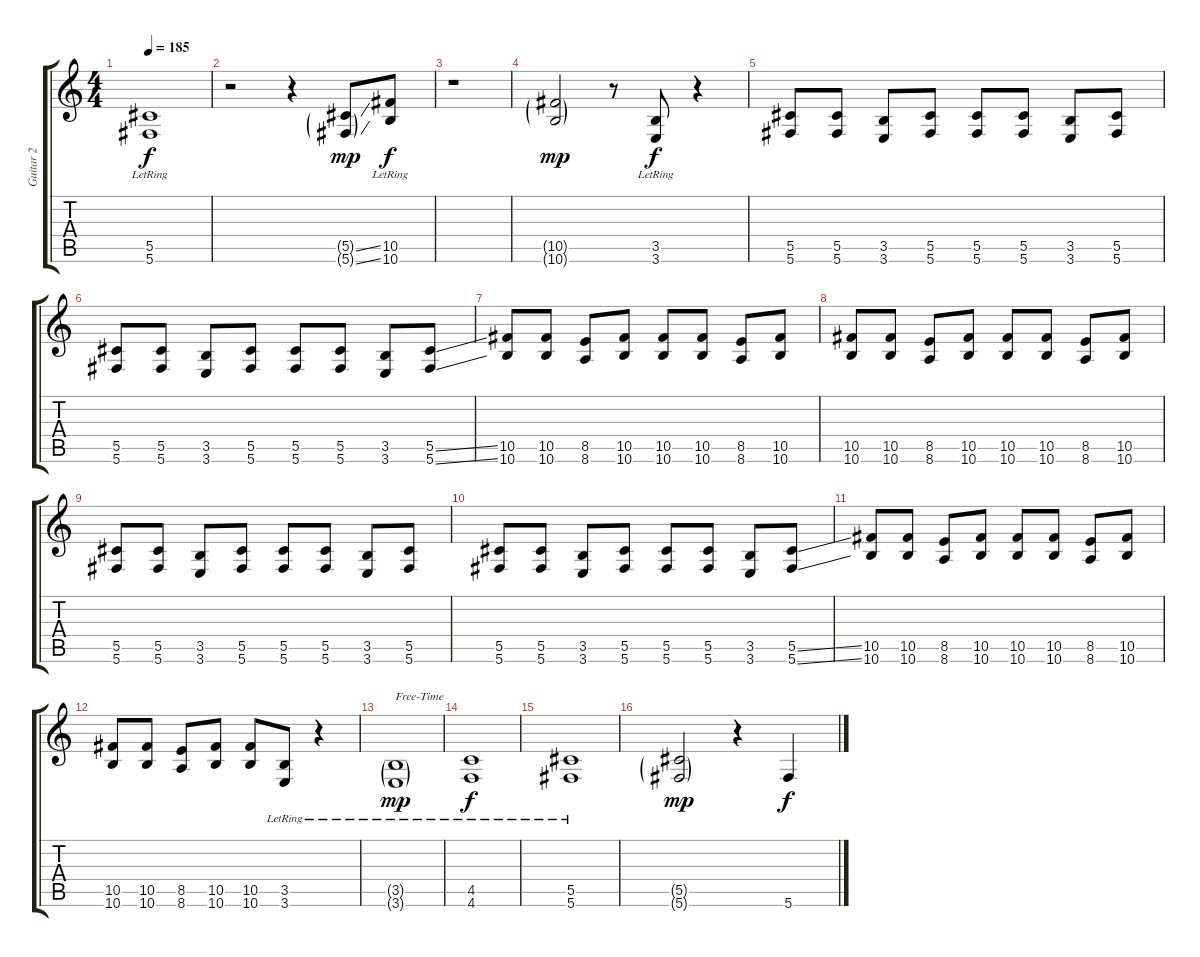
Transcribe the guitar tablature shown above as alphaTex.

\track ("Guitar 2 " "Guitar 2 ") {instrument acousticguitarsteel}
\staff {score tabs}
\tuning (Eb4 Bb3 Gb3 Db3 Ab2 Db2) {hide}
\ts (4 4)
\tempo 185
\clef g2
\ks c
(5.5{lr} 5.6{lr}).1{dy f} |
r.2 r.4 (5.5{ss g} 5.6{ss g}).8{dy mp} (10.5{lr} 10.6{lr}).8{dy f} |
r.1 |
(10.5{g} 10.6{g}).2{dy mp} r.8 (3.5{lr} 3.6{lr}).8{dy f} r.4 |
(5.5 5.6).8 (5.5 5.6).8 (3.5 3.6).8 (5.5 5.6).8 (5.5 5.6).8 (5.5 5.6).8 (3.5 3.6).8 (5.5 5.6).8 |
(5.5 5.6).8 (5.5 5.6).8 (3.5 3.6).8 (5.5 5.6).8 (5.5 5.6).8 (5.5 5.6).8 (3.5 3.6).8 (5.5{ss} 5.6{ss}).8 |
(10.5 10.6).8 (10.5 10.6).8 (8.5 8.6).8 (10.5 10.6).8 (10.5 10.6).8 (10.5 10.6).8 (8.5 8.6).8 (10.5 10.6).8 |
(10.5 10.6).8 (10.5 10.6).8 (8.5 8.6).8 (10.5 10.6).8 (10.5 10.6).8 (10.5 10.6).8 (8.5 8.6).8 (10.5 10.6).8 |
(5.5 5.6).8 (5.5 5.6).8 (3.5 3.6).8 (5.5 5.6).8 (5.5 5.6).8 (5.5 5.6).8 (3.5 3.6).8 (5.5 5.6).8 |
(5.5 5.6).8 (5.5 5.6).8 (3.5 3.6).8 (5.5 5.6).8 (5.5 5.6).8 (5.5 5.6).8 (3.5 3.6).8 (5.5{ss} 5.6{ss}).8 |
(10.5 10.6).8 (10.5 10.6).8 (8.5 8.6).8 (10.5 10.6).8 (10.5 10.6).8 (10.5 10.6).8 (8.5 8.6).8 (10.5 10.6).8 |
(10.5 10.6).8 (10.5 10.6).8 (8.5 8.6).8 (10.5 10.6).8 (10.5 10.6).8 (3.5{lr} 3.6{lr}).8 r.4 |
(3.5{g lr} 3.6{g lr}).1{txt "Free-Time" dy mp} |
(4.5{lr} 4.6{lr}).1{dy f} |
(5.5{lr} 5.6{lr}).1 |
(5.5{g} 5.6{g}).2{dy mp} r.4 5.6{ss}.4{dy f}
